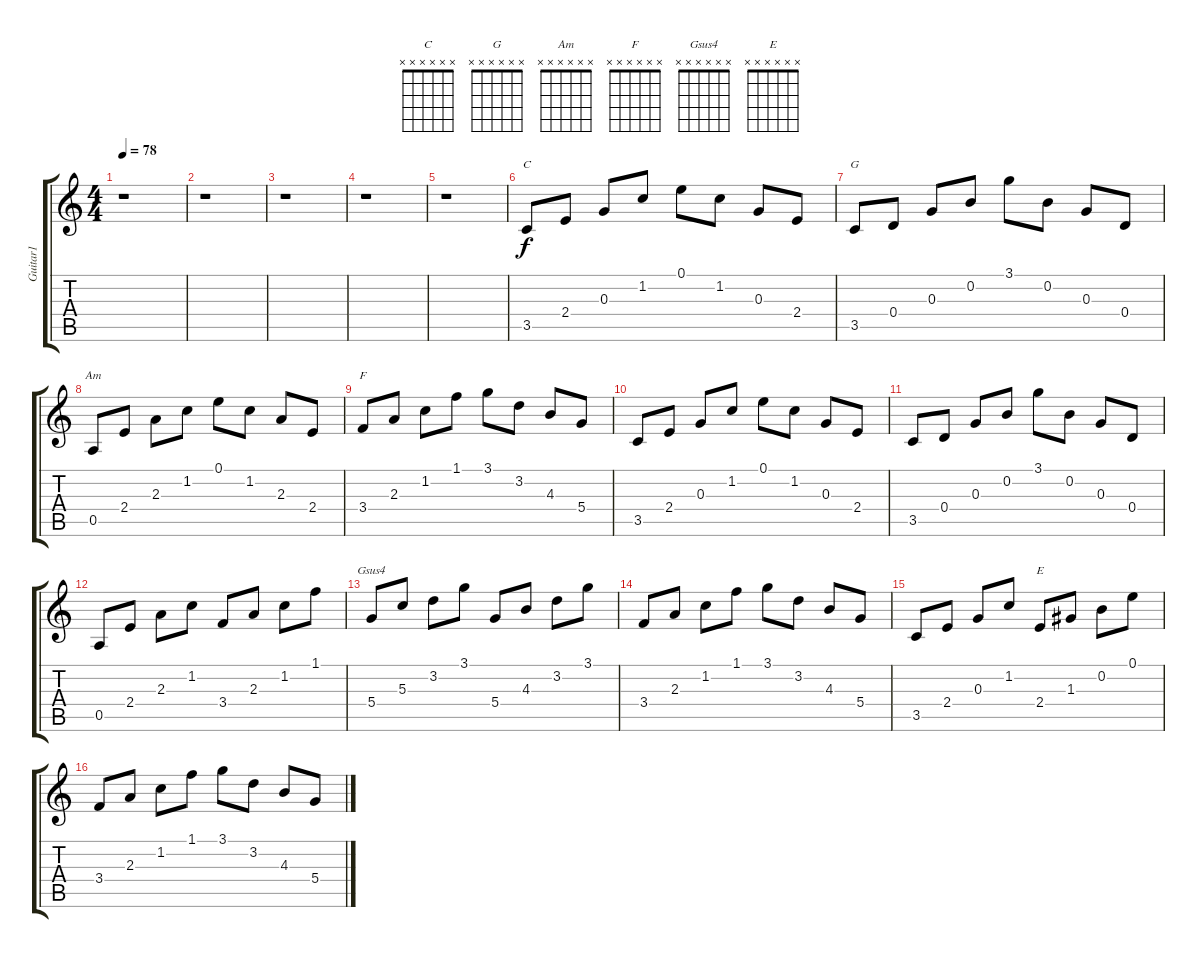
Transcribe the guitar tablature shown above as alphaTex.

\track ("Guitar1" "Guitar1") {instrument acousticguitarsteel}
\staff {score tabs}
\tuning (E4 B3 G3 D3 A2 E2) {hide}
\chord ("C" x x x x x x)
\chord ("G" x x x x x x)
\chord ("Am" x x x x x x)
\chord ("F" x x x x x x)
\chord ("Gsus4" x x x x x x)
\chord ("E" x x x x x x)
\ts (4 4)
\tempo 78
\clef g2
\ks c
r.1{dy f} |
r.1 |
r.1 |
r.1 |
r.1 |
3.5.8{ch "C"} 2.4.8 0.3.8 1.2.8 0.1.8 1.2.8 0.3.8 2.4.8 |
3.5.8{ch "G"} 0.4.8 0.3.8 0.2.8 3.1.8 0.2.8 0.3.8 0.4.8 |
0.5.8{ch "Am"} 2.4.8 2.3.8 1.2.8 0.1.8 1.2.8 2.3.8 2.4.8 |
3.4.8{ch "F"} 2.3.8 1.2.8 1.1.8 3.1.8 3.2.8 4.3.8 5.4.8 |
3.5.8 2.4.8 0.3.8 1.2.8 0.1.8 1.2.8 0.3.8 2.4.8 |
3.5.8 0.4.8 0.3.8 0.2.8 3.1.8 0.2.8 0.3.8 0.4.8 |
0.5.8 2.4.8 2.3.8 1.2.8 3.4.8 2.3.8 1.2.8 1.1.8 |
5.4.8{ch "Gsus4"} 5.3.8 3.2.8 3.1.8 5.4.8 4.3.8 3.2.8 3.1.8 |
3.4.8 2.3.8 1.2.8 1.1.8 3.1.8 3.2.8 4.3.8 5.4.8 |
3.5.8 2.4.8 0.3.8 1.2.8 2.4.8{ch "E"} 1.3.8 0.2.8 0.1.8 |
3.4.8 2.3.8 1.2.8 1.1.8 3.1.8 3.2.8 4.3.8 5.4.8
